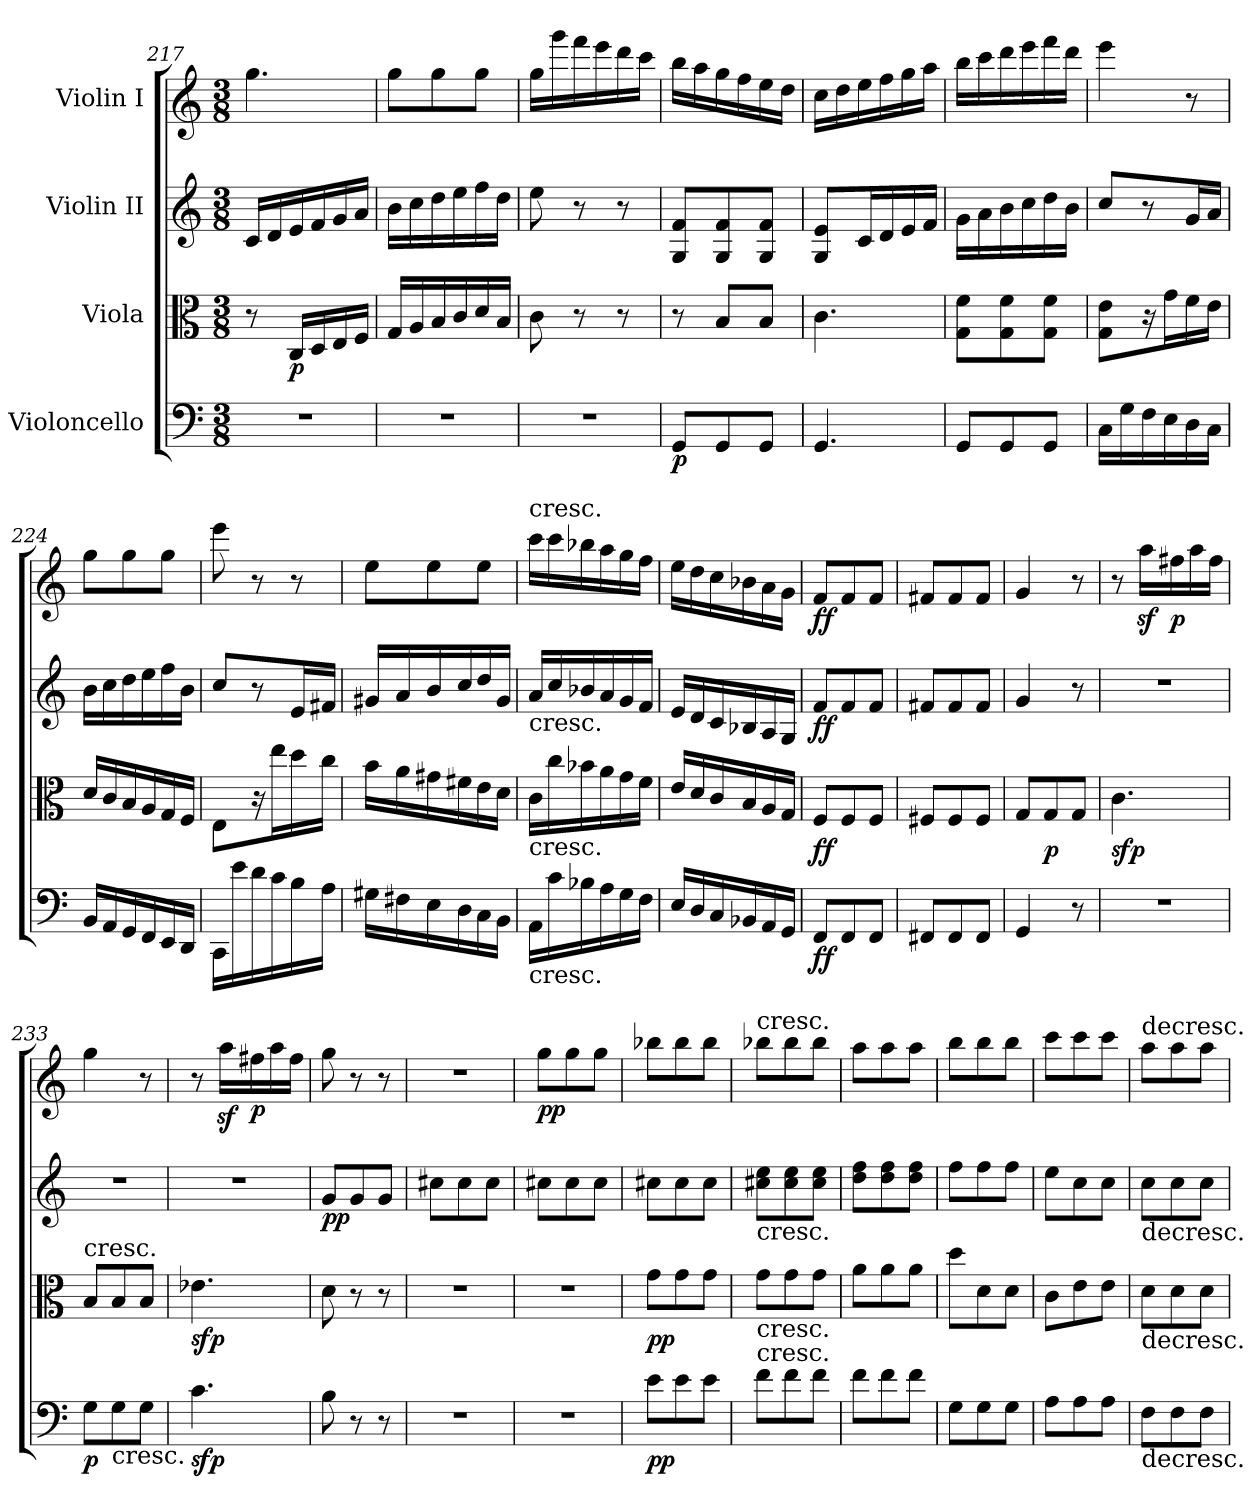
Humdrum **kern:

**kern	**dynam	**kern	**dynam	**kern	**dynam	**kern	**dynam
*part4	*part4	*part3	*part3	*part2	*part2	*part1	*part1
*staff4	*staff4	*staff3	*staff3	*staff2	*staff2	*staff1	*staff1
*I"Violoncello	*	*I"Viola	*	*I"Violin II	*	*I"Violin I	*
*clefF4	*	*clefC3	*	*clefG2	*	*clefG2	*
*k[]	*	*k[]	*	*k[]	*	*k[]	*
*M3/8	*	*M3/8	*	*M3/8	*	*M3/8	*
=217	=217	=217	=217	=217	=217	=217	=217
4.r	.	8r	.	16c/LL	.	4.gg\	.
.	.	.	.	16d/	.	.	.
!	!	!	!LO:DY:b	!	!	!	!
.	.	16C/LL	p	16e/	.	.	.
.	.	16D/	.	16f/	.	.	.
.	.	16E/	.	16g/	.	.	.
.	.	16F/JJ	.	16a/JJ	.	.	.
=218	=218	=218	=218	=218	=218	=218	=218
4.r	.	16G/LL	.	16b\LL	.	8gg\L	.
.	.	16A/	.	16cc\	.	.	.
.	.	16B/	.	16dd\	.	8gg\	.
.	.	16c/	.	16ee\	.	.	.
.	.	16d/	.	16ff\	.	8gg\J	.
.	.	16B/JJ	.	16dd\JJ	.	.	.
!!LO:LB:g=z
=219	=219	=219	=219	=219	=219	=219	=219
4.r	.	8c\	.	8ee\	.	16gg\LL	.
.	.	.	.	.	.	16ggg\	.
.	.	8r	.	8r	.	16fff\	.
.	.	.	.	.	.	16eee\	.
.	.	8r	.	8r	.	16ddd\	.
.	.	.	.	.	.	16ccc\JJ	.
=220	=220	=220	=220	=220	=220	=220	=220
!	!LO:DY:b	!	!	!	!	!	!
8GG/L	p	8r	.	8G/ 8f/L	.	16bb\LL	.
.	.	.	.	.	.	16aa\	.
8GG/	.	8B/L	.	8G/ 8f/	.	16gg\	.
.	.	.	.	.	.	16ff\	.
8GG/J	.	8B/J	.	8G/ 8f/J	.	16ee\	.
.	.	.	.	.	.	16dd\JJ	.
=221	=221	=221	=221	=221	=221	=221	=221
4.GG/	.	4.c\	.	8G/ 8e/L	.	16cc\LL	.
.	.	.	.	.	.	16dd\	.
.	.	.	.	16c/L	.	16ee\	.
.	.	.	.	16d/	.	16ff\	.
.	.	.	.	16e/	.	16gg\	.
.	.	.	.	16f/JJ	.	16aa\JJ	.
=222	=222	=222	=222	=222	=222	=222	=222
8GG/L	.	8G\ 8f\L	.	16g\LL	.	16bb\LL	.
.	.	.	.	16a\	.	16ccc\	.
8GG/	.	8G\ 8f\	.	16b\	.	16ddd\	.
.	.	.	.	16cc\	.	16eee\	.
8GG/J	.	8G\ 8f\J	.	16dd\	.	16fff\	.
.	.	.	.	16b\JJ	.	16ddd\JJ	.
=223	=223	=223	=223	=223	=223	=223	=223
16C\LL	.	8G\ 8e\L	.	8cc/L	.	4eee\	.
16G\	.	.	.	.	.	.	.
16F\	.	16r	.	8r	.	.	.
16E\	.	16g\L	.	.	.	.	.
16D\	.	16f\	.	16g/L	.	8r	.
16C\JJ	.	16e\JJ	.	16a/JJ	.	.	.
=224	=224	=224	=224	=224	=224	=224	=224
16BB/LL	.	16d/LL	.	16b\LL	.	8gg\L	.
16AA/	.	16c/	.	16cc\	.	.	.
16GG/	.	16B/	.	16dd\	.	8gg\	.
16FF/	.	16A/	.	16ee\	.	.	.
16EE/	.	16G/	.	16ff\	.	8gg\J	.
16DD/JJ	.	16F/JJ	.	16b\JJ	.	.	.
!!LO:PB:g=z
=225	=225	=225	=225	=225	=225	=225	=225
16CC\LL	.	8E\L	.	8cc/L	.	8eee\	.
16e\	.	.	.	.	.	.	.
16d\	.	16r	.	8r	.	8r	.
16c\	.	16ee\L	.	.	.	.	.
16B\	.	16dd\	.	16e/L	.	8r	.
16A\JJ	.	16cc\JJ	.	16f#X/JJ	.	.	.
=226	=226	=226	=226	=226	=226	=226	=226
16G#X\LL	.	16b\LL	.	16g#X/LL	.	8ee\L	.
16F#X\	.	16a\	.	16a/	.	.	.
16E\	.	16g#X\	.	16b/	.	8ee\	.
16D\	.	16f#X\	.	16cc/	.	.	.
16C\	.	16e\	.	16dd/	.	8ee\J	.
16BB\JJ	.	16d\JJ	.	16g#/JJ	.	.	.
=227	=227	=227	=227	=227	=227	=227	=227
!	!	!	!	!	!	!LO:TX:a:t=cresc.	!
!	!	!	!	!LO:TX:b:t=cresc.	!	!	!
!	!	!LO:TX:b:t=cresc.	!	!	!	!	!
!LO:TX:b:t=cresc.	!	!	!	!	!	!	!
16AA\LL	.	16c\LL	.	16a/LL	.	16ccc\LL	.
16c\	.	16cc\	.	16cc/	.	16ccc\	.
16B-X\	.	16b-X\	.	16b-X/	.	16bb-X\	.
16A\	.	16a\	.	16a/	.	16aa\	.
16G\	.	16g\	.	16g/	.	16gg\	.
16F\JJ	.	16f\JJ	.	16f/JJ	.	16ff\JJ	.
=228	=228	=228	=228	=228	=228	=228	=228
16E/LL	.	16e/LL	.	16e/LL	.	16ee\LL	.
16D/	.	16d/	.	16d/	.	16dd\	.
16C/	.	16c/	.	16c/	.	16cc\	.
16BB-X/	.	16B/	.	16B-X/	.	16b-X\	.
16AA/	.	16A/	.	16A/	.	16a\	.
16GG/JJ	.	16G/JJ	.	16G/JJ	.	16g\JJ	.
=229	=229	=229	=229	=229	=229	=229	=229
!	!LO:DY:b	!	!LO:DY:b	!	!LO:DY:b	!	!LO:DY:b
8FF/L	ff	8F/L	ff	8f/L	ff	8f/L	ff
8FF/	.	8F/	.	8f/	.	8f/	.
8FF/J	.	8F/J	.	8f/J	.	8f/J	.
=230	=230	=230	=230	=230	=230	=230	=230
8FF#X/L	.	8F#X/L	.	8f#X/L	.	8f#X/L	.
8FF#/	.	8F#/	.	8f#/	.	8f#/	.
8FF#/J	.	8F#/J	.	8f#/J	.	8f#/J	.
!!LO:LB:g=z
=231	=231	=231	=231	=231	=231	=231	=231
4GG/	.	8G/L	.	4g/	.	4g/	.
!	!	!	!LO:DY:b	!	!	!	!
.	.	8G/	p	.	.	.	.
8r	.	8G/J	.	8r	.	8r	.
=232	=232	=232	=232	=232	=232	=232	=232
!	!	!	!LO:DY:b	!	!	!	!
4.r	.	4.c\	sfp	4.r	.	8r	.
.	.	.	.	.	.	16aaz<\LL	.
!	!	!	!	!	!	!	!LO:DY:b
.	.	.	.	.	.	16ff#X\	p
.	.	.	.	.	.	16aa\	.
.	.	.	.	.	.	16ff#\JJ	.
=233	=233	=233	=233	=233	=233	=233	=233
!	!	!LO:TX:a:t=cresc.	!	!	!	!	!
!	!LO:DY:b	!	!	!	!	!	!
8G\L	p	8B/L	.	4.r	.	4gg\	.
!LO:TX:b:t=cresc.	!	!	!	!	!	!	!
8G\	.	8B/	.	.	.	.	.
8G\J	.	8B/J	.	.	.	8r	.
=234	=234	=234	=234	=234	=234	=234	=234
!	!LO:DY:b	!	!LO:DY:b	!	!	!	!
4.c\	sfp	4.e-X\	sfp	4.r	.	8r	.
.	.	.	.	.	.	16aaz<\LL	.
!	!	!	!	!	!	!	!LO:DY:b
.	.	.	.	.	.	16ff#X\	p
.	.	.	.	.	.	16aa\	.
.	.	.	.	.	.	16ff#\JJ	.
=235	=235	=235	=235	=235	=235	=235	=235
!	!	!	!	!	!LO:DY:b	!	!
8B\	.	8d\	.	8g/L	pp	8gg\	.
8r	.	8r	.	8g/	.	8r	.
8r	.	8r	.	8g/J	.	8r	.
=236	=236	=236	=236	=236	=236	=236	=236
4.r	.	4.r	.	8cc#X\L	.	4.r	.
.	.	.	.	8cc#\	.	.	.
.	.	.	.	8cc#\J	.	.	.
=237	=237	=237	=237	=237	=237	=237	=237
!	!	!	!	!	!	!	!LO:DY:b
4.r	.	4.r	.	8cc#X\L	.	8gg\L	pp
.	.	.	.	8cc#\	.	8gg\	.
.	.	.	.	8cc#\J	.	8gg\J	.
=238	=238	=238	=238	=238	=238	=238	=238
!	!LO:DY:b	!	!LO:DY:b	!	!	!	!
8e\L	pp	8g\L	pp	8cc#X\L	.	8bb-X\L	.
8e\	.	8g\	.	8cc#\	.	8bb-\	.
8e\J	.	8g\J	.	8cc#\J	.	8bb-\J	.
!!LO:PB:g=z
=239	=239	=239	=239	=239	=239	=239	=239
!	!	!	!	!	!	!LO:TX:a:t=cresc.	!
!	!	!	!	!LO:TX:b:t=cresc.	!	!	!
!	!	!LO:TX:b:t=cresc.	!	!	!	!	!
!LO:TX:a:t=cresc.	!	!	!	!	!	!	!
8f\L	.	8g\L	.	8cc#X\ 8ee\L	.	8bb-X\L	.
8f\	.	8g\	.	8cc#\ 8ee\	.	8bb-\	.
8f\J	.	8g\J	.	8cc#\ 8ee\J	.	8bb-\J	.
=240	=240	=240	=240	=240	=240	=240	=240
8f\L	.	8a\L	.	8dd\ 8ff\L	.	8aa\L	.
8f\	.	8a\	.	8dd\ 8ff\	.	8aa\	.
8f\J	.	8a\J	.	8dd\ 8ff\J	.	8aa\J	.
=241	=241	=241	=241	=241	=241	=241	=241
8G\L	.	8dd\L	.	8ff\L	.	8bb\L	.
8G\	.	8d\	.	8ff\	.	8bb\	.
8G\J	.	8d\J	.	8ff\J	.	8bb\J	.
=242	=242	=242	=242	=242	=242	=242	=242
8A\L	.	8c\L	.	8ee\L	.	8ccc\L	.
8A\	.	8e\	.	8cc\	.	8ccc\	.
8A\J	.	8e\J	.	8cc\J	.	8ccc\J	.
=243	=243	=243	=243	=243	=243	=243	=243
!	!	!	!	!	!	!LO:TX:a:t=decresc.	!
!	!	!	!	!LO:TX:b:t=decresc.	!	!	!
!	!	!LO:TX:b:t=decresc.	!	!	!	!	!
!LO:TX:b:t=decresc.	!	!	!	!	!	!	!
8F\L	.	8d\L	.	8cc\L	.	8aa\L	.
8F\	.	8d\	.	8cc\	.	8aa\	.
8F\J	.	8d\J	.	8cc\J	.	8aa\J	.
=	=	=	=	=	=	=	=
*-	*-	*-	*-	*-	*-	*-	*-
